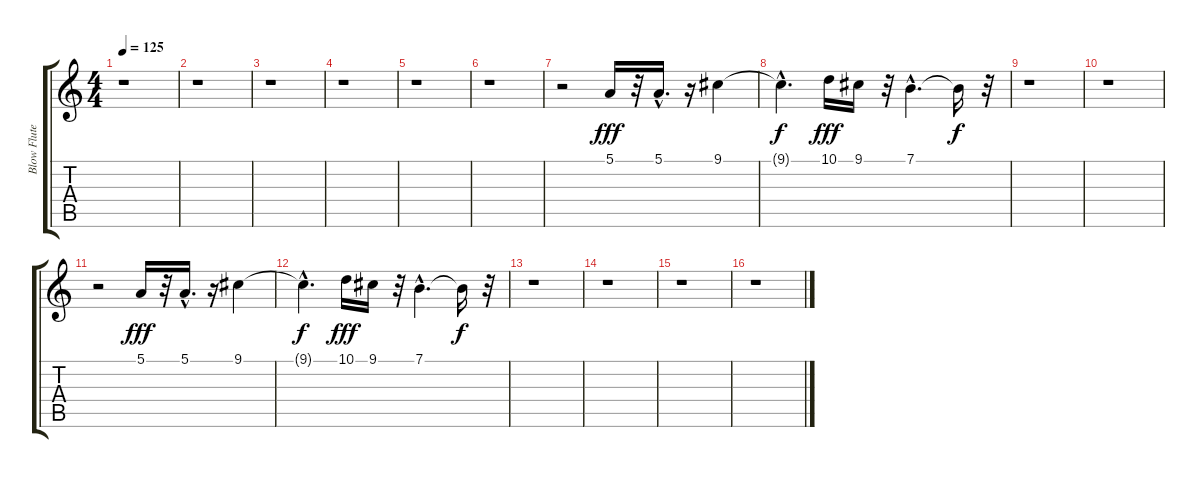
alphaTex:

\track ("Blow Flute      " "Blow Flute") {instrument synthbrass1}
\staff {score tabs}
\tuning (E4 B3 G3 D3 A2 E2) {hide}
\ts (4 4)
\tempo 125
\clef g2
\ks c
r.1{dy f} |
r.1 |
r.1 |
r.1 |
r.1 |
r.1 |
r.2 5.1.16{dy fff} r.32 5.1{hac}.16{d} r.16 9.1.4 |
9.1{hac t}.4{d dy f} 10.1.16{dy fff} 9.1.16 r.32 7.1{hac}.4{d} 7.1{t}.16{dy f} r.32 |
r.1 |
r.1 |
r.2 5.1.16{dy fff} r.32 5.1{hac}.16{d} r.16 9.1.4 |
9.1{hac t}.4{d dy f} 10.1.16{dy fff} 9.1.16 r.32 7.1{hac}.4{d} 7.1{t}.16{dy f} r.32 |
r.1 |
r.1 |
r.1 |
r.1
